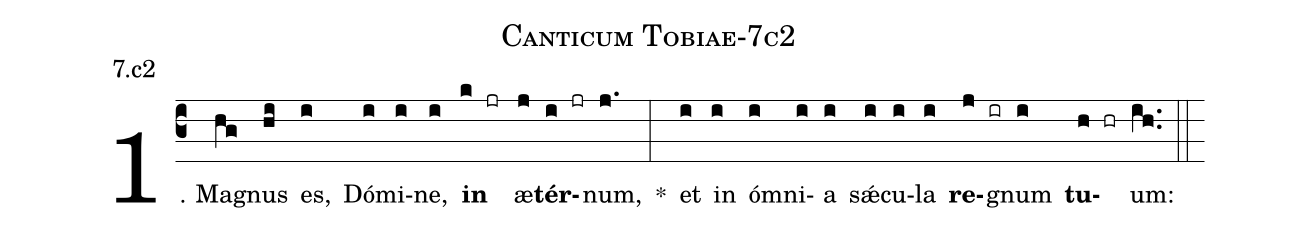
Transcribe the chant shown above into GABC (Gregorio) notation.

name: Canticum Tobiae-7c2;
annotation: 7.c2;
%%
(c3)1. Ma(hg)gnus(hi) es,(i) Dó(i)mi(i)ne,(i) <b>in</b>(k jr) æ(j)<b>tér</b>(i jr)num,(j.) *(:) et(i) in(i) óm(i)ni(i)a(i) sǽ(i)cu(i)la(i) <b>re</b>(j ir)gnum(i) <b>tu</b>(h hr)um:(ih..) (::)
